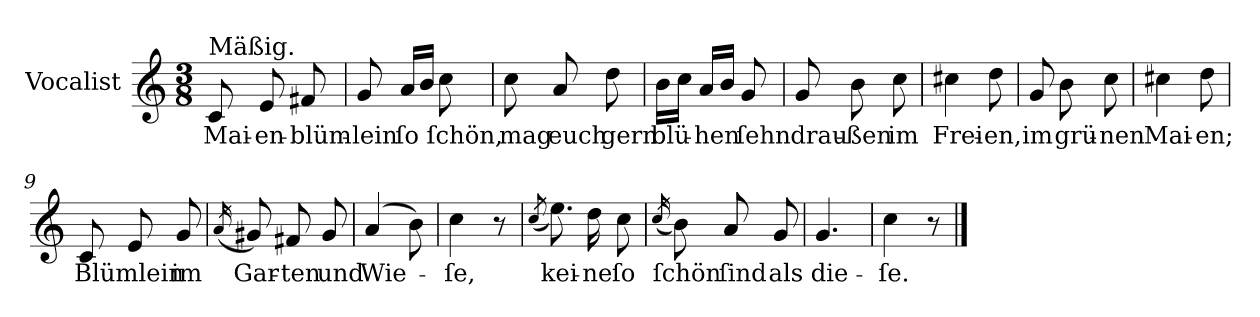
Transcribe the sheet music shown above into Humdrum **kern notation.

**kern	**text
*part1	*part1
*staff1	*staff1
*I"Vocalist	*
*clefG2	*
*k[]	*
*C:	*
*M3/8	*
=1	=1
!LO:TX:a:t=Mäßig.	!
8c	Mai-
8e	-en-
8f#X	-blüm-
=2	=2
8g	-lein
16aLL	ſo
16bJJ	.
8cc	ſchön,
=3	=3
8cc	mag
8a	euch
8dd	gern
=4	=4
16bLL	blü-
16ccJJ	.
16aLL	-hen
16bJJ	.
8g	-ſehn
=5	=5
8g	drau-
8b	-ßen
8cc	im
=6	=6
4cc#X	Frei-
8dd	-en,
=7	=7
8g	im
8b	grü-
8cc	-nen
=8	=8
4cc#X	Mai-
8dd	-en;
=9	=9
8c	Blümlein
8e	.
8g	im
=10	=10
(16qa	.
8g#X)	Gar-
8f#X	-ten
8g#	und
=11	=11
(<4a	Wie-
8b)	.
=12	=12
4cc	-ſe,
8r	.
=13	=13
(8qcc	.
8.ee)	kei-
16dd	-ne
8cc	ſo
=14	=14
(16qcc	.
8b)	ſchön
8a	ſind
8g	als
=15	=15
4.g	die-
=16	=16
4cc	-ſe.
8r	.
==	==
*-	*-
